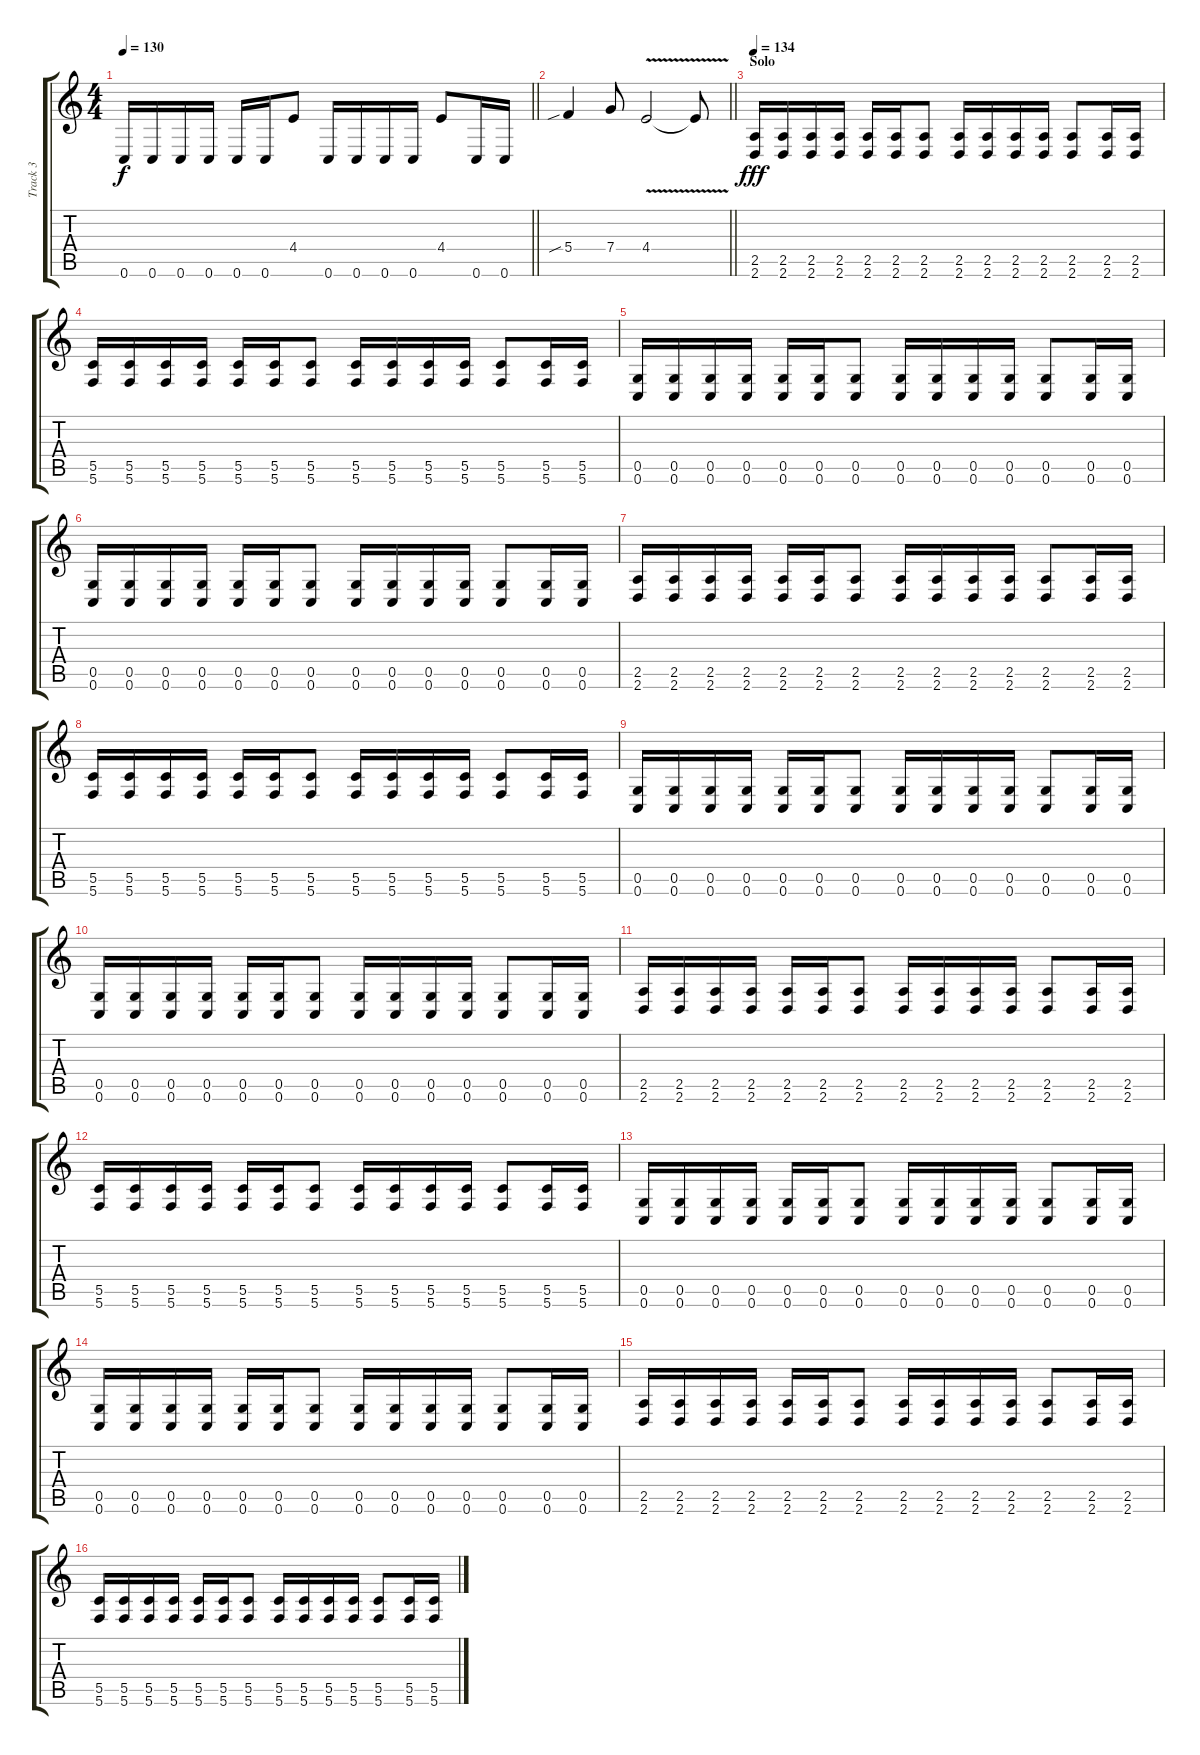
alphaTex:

\track ("Track 3" "Track 3") {instrument distortionguitar}
\staff {score tabs}
\tuning (D4 A3 F3 C3 G2 C2) {hide}
\ts (4 4)
\tempo 130
\clef g2
\barLineRight lightlight
\ks c
0.6.16{dy f} 0.6.16 0.6.16 0.6.16 0.6.16 0.6.16 4.4.8 0.6.16 0.6.16 0.6.16 0.6.16 4.4.8 0.6.16 0.6.16 |
\barLineRight lightlight
5.4{sib}.4 7.4.8 4.4{v}.2 4.4{t}.8 |
\section ("" "Solo")
\tempo 134
(2.5 2.6).16{dy fff} (2.5 2.6).16 (2.5 2.6).16 (2.5 2.6).16 (2.5 2.6).16 (2.5 2.6).16 (2.5 2.6).8 (2.5 2.6).16 (2.5 2.6).16 (2.5 2.6).16 (2.5 2.6).16 (2.5 2.6).8 (2.5 2.6).16 (2.5 2.6).16 |
(5.5 5.6).16 (5.5 5.6).16 (5.5 5.6).16 (5.5 5.6).16 (5.5 5.6).16 (5.5 5.6).16 (5.5 5.6).8 (5.5 5.6).16 (5.5 5.6).16 (5.5 5.6).16 (5.5 5.6).16 (5.5 5.6).8 (5.5 5.6).16 (5.5 5.6).16 |
(0.5 0.6).16 (0.5 0.6).16 (0.5 0.6).16 (0.5 0.6).16 (0.5 0.6).16 (0.5 0.6).16 (0.5 0.6).8 (0.5 0.6).16 (0.5 0.6).16 (0.5 0.6).16 (0.5 0.6).16 (0.5 0.6).8 (0.5 0.6).16 (0.5 0.6).16 |
(0.5 0.6).16 (0.5 0.6).16 (0.5 0.6).16 (0.5 0.6).16 (0.5 0.6).16 (0.5 0.6).16 (0.5 0.6).8 (0.5 0.6).16 (0.5 0.6).16 (0.5 0.6).16 (0.5 0.6).16 (0.5 0.6).8 (0.5 0.6).16 (0.5 0.6).16 |
(2.5 2.6).16 (2.5 2.6).16 (2.5 2.6).16 (2.5 2.6).16 (2.5 2.6).16 (2.5 2.6).16 (2.5 2.6).8 (2.5 2.6).16 (2.5 2.6).16 (2.5 2.6).16 (2.5 2.6).16 (2.5 2.6).8 (2.5 2.6).16 (2.5 2.6).16 |
(5.5 5.6).16 (5.5 5.6).16 (5.5 5.6).16 (5.5 5.6).16 (5.5 5.6).16 (5.5 5.6).16 (5.5 5.6).8 (5.5 5.6).16 (5.5 5.6).16 (5.5 5.6).16 (5.5 5.6).16 (5.5 5.6).8 (5.5 5.6).16 (5.5 5.6).16 |
(0.5 0.6).16 (0.5 0.6).16 (0.5 0.6).16 (0.5 0.6).16 (0.5 0.6).16 (0.5 0.6).16 (0.5 0.6).8 (0.5 0.6).16 (0.5 0.6).16 (0.5 0.6).16 (0.5 0.6).16 (0.5 0.6).8 (0.5 0.6).16 (0.5 0.6).16 |
(0.5 0.6).16 (0.5 0.6).16 (0.5 0.6).16 (0.5 0.6).16 (0.5 0.6).16 (0.5 0.6).16 (0.5 0.6).8 (0.5 0.6).16 (0.5 0.6).16 (0.5 0.6).16 (0.5 0.6).16 (0.5 0.6).8 (0.5 0.6).16 (0.5 0.6).16 |
(2.5 2.6).16 (2.5 2.6).16 (2.5 2.6).16 (2.5 2.6).16 (2.5 2.6).16 (2.5 2.6).16 (2.5 2.6).8 (2.5 2.6).16 (2.5 2.6).16 (2.5 2.6).16 (2.5 2.6).16 (2.5 2.6).8 (2.5 2.6).16 (2.5 2.6).16 |
(5.5 5.6).16 (5.5 5.6).16 (5.5 5.6).16 (5.5 5.6).16 (5.5 5.6).16 (5.5 5.6).16 (5.5 5.6).8 (5.5 5.6).16 (5.5 5.6).16 (5.5 5.6).16 (5.5 5.6).16 (5.5 5.6).8 (5.5 5.6).16 (5.5 5.6).16 |
(0.5 0.6).16 (0.5 0.6).16 (0.5 0.6).16 (0.5 0.6).16 (0.5 0.6).16 (0.5 0.6).16 (0.5 0.6).8 (0.5 0.6).16 (0.5 0.6).16 (0.5 0.6).16 (0.5 0.6).16 (0.5 0.6).8 (0.5 0.6).16 (0.5 0.6).16 |
(0.5 0.6).16 (0.5 0.6).16 (0.5 0.6).16 (0.5 0.6).16 (0.5 0.6).16 (0.5 0.6).16 (0.5 0.6).8 (0.5 0.6).16 (0.5 0.6).16 (0.5 0.6).16 (0.5 0.6).16 (0.5 0.6).8 (0.5 0.6).16 (0.5 0.6).16 |
(2.5 2.6).16 (2.5 2.6).16 (2.5 2.6).16 (2.5 2.6).16 (2.5 2.6).16 (2.5 2.6).16 (2.5 2.6).8 (2.5 2.6).16 (2.5 2.6).16 (2.5 2.6).16 (2.5 2.6).16 (2.5 2.6).8 (2.5 2.6).16 (2.5 2.6).16 |
(5.5 5.6).16 (5.5 5.6).16 (5.5 5.6).16 (5.5 5.6).16 (5.5 5.6).16 (5.5 5.6).16 (5.5 5.6).8 (5.5 5.6).16 (5.5 5.6).16 (5.5 5.6).16 (5.5 5.6).16 (5.5 5.6).8 (5.5 5.6).16 (5.5 5.6).16
